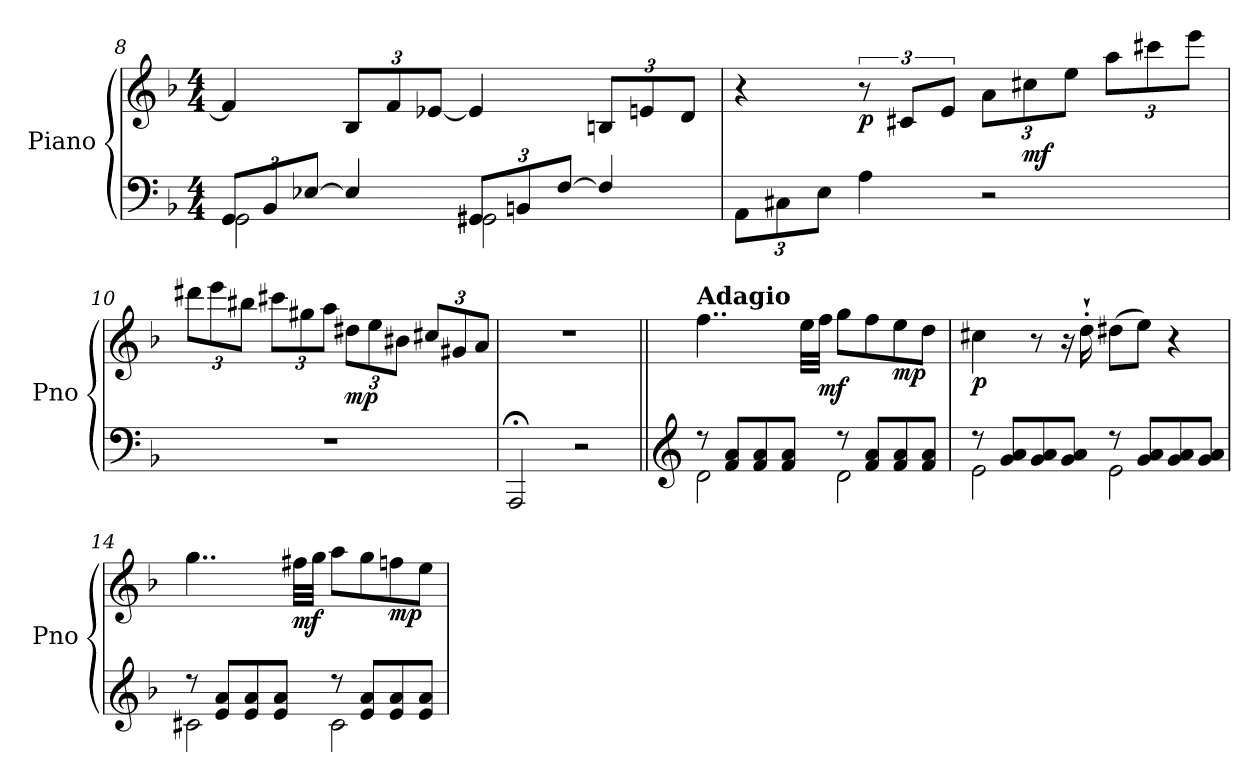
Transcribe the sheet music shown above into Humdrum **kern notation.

**kern	**kern	**dynam
*part1	*part1	*part1
*staff2	*staff1	*staff1/2
*I"Piano	*	*
*I'Pno	*	*
*clefF4	*clefG2	*
*k[b-]	*k[b-]	*
*M4/4	*M4/4	*
*Xbrackettup	*	*
=8	=8	=8
*^	*	*
12GG/L	2GG\	4f/]	.
12BB-/	.	.	.
[12E-X/J	.	.	.
*	*	*Xbrackettup	*
4E-/]	.	12B-/L	.
.	.	12f/	.
.	.	[12e-X/J	.
12GG#X/L	2GG#\	4e-/]	.
12BBn/	.	.	.
[12F/J	.	.	.
4F/]	.	12Bn/L	.
.	.	12en/	.
.	.	12d/J	.
*v	*v	*	*
!!LO:LB:g=z
=9	=9	=9
12AA\L	4r	.
12C#X\	.	.
12E\J	.	.
*	*brackettup	*
!	!	!LO:DY:b
4A\	12r	p
.	12c#X/L	.
.	12e/J	.
*	*Xbrackettup	*
2r	12a\L	.
!	!	!LO:DY:b
.	12cc#X\	mf
.	12ee\J	.
.	12aa\L	.
.	12ccc#X\	.
.	12eee\J	.
!!LO:LB:g=z
=10	=10	=10
1r	12ddd#X\L	.
.	12eee\	.
.	12bb#X\J	.
.	12ccc#X\L	.
.	12gg#X\	.
.	12aa\J	.
!	!	!LO:DY:b
.	12dd#X\L	mp
.	12ee\	.
.	12b#X\J	.
.	12cc#X/L	.
.	12g#X/	.
.	12a/J	.
=11	=11	=11
*	*MM60	*
2AAA;</	1r	.
2r	.	.
=12||	=12||	=12||
*clefG2	*	*
*	*MM45	*
*^	*	*
!	!	!LO:TX:a:B:t=Adagio	!
8r	2d\	4..ff\	.
8f/ 8a/L	.	.	.
8f/ 8a/	.	.	.
8f/ 8a/J	.	.	.
.	.	32ee\LLL	.
!	!	!	!LO:DY:b
.	.	32ff\JJJ	mf
8r	2d\	8gg\L	.
8f/ 8a/L	.	8ff\	.
!	!	!	!LO:DY:b
8f/ 8a/	.	8ee\	mp
8f/ 8a/J	.	8dd\J	.
!!LO:PB:g=z
=13	=13	=13	=13
!	!	!	!LO:DY:b
8r	2e\	4cc#X\	p
8g/ 8a/L	.	.	.
8g/ 8a/	.	8r	.
8g/ 8a/J	.	16r	.
.	.	16dd'`\	.
8r	2e\	(>8dd#X\L	.
8g/ 8a/L	.	8ee\J)	.
8g/ 8a/	.	4r	.
8g/ 8a/J	.	.	.
!!LO:LB:g=z
=14	=14	=14	=14
8r	2c#X\	4..gg\	.
8e/ 8a/L	.	.	.
8e/ 8a/	.	.	.
8e/ 8a/J	.	.	.
!	!	!	!LO:DY:b
.	.	32ff#X\LLL	mf
.	.	32gg\JJJ	.
8r	2c#\	8aa\L	.
8e/ 8a/L	.	8gg\	.
!	!	!	!LO:DY:b
8e/ 8a/	.	8ffn\	mp
8e/ 8a/J	.	8ee\J	.
*v	*v	*	*
=	=	=
*-	*-	*-
